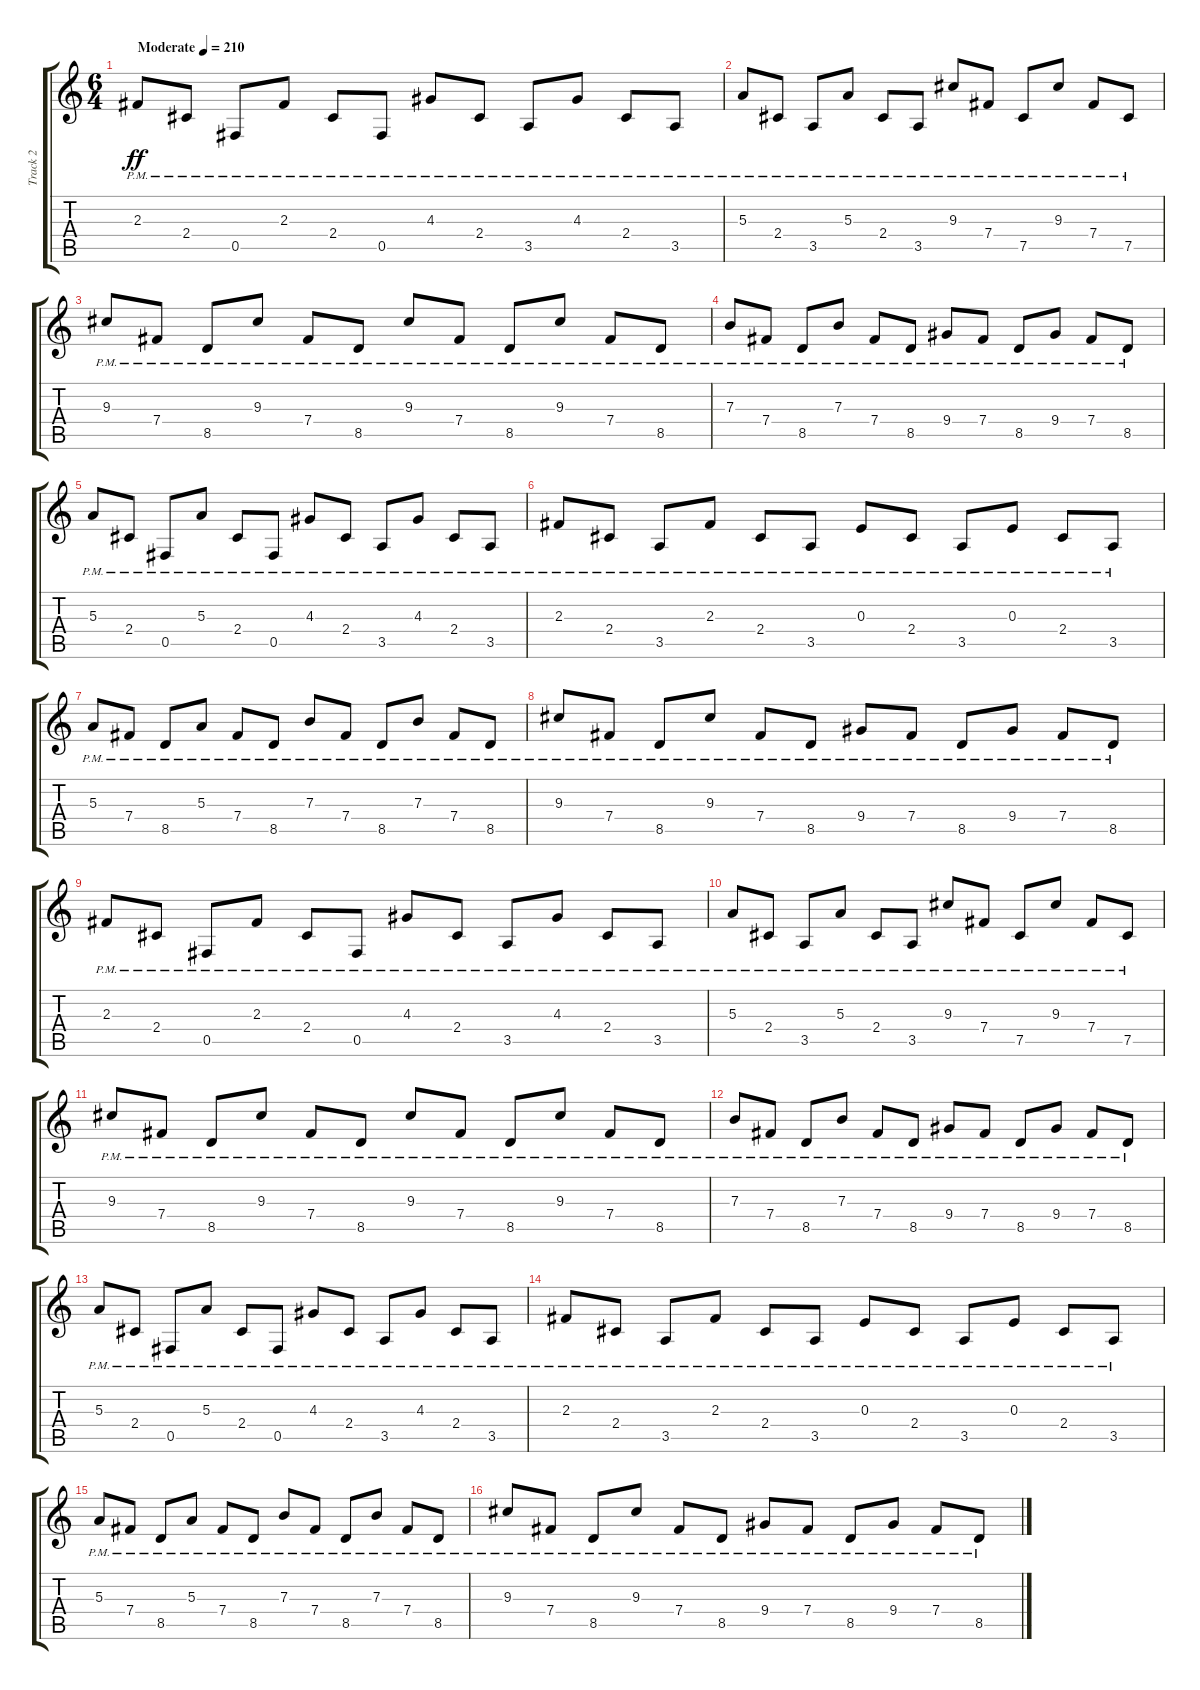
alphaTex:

\track ("Track 2" "Track 2") {instrument distortionguitar}
\staff {score tabs}
\tuning (Db4 Ab3 E3 B2 Gb2 B1) {hide}
\ts (6 4)
\tempo (210 "Moderate")
\clef g2
\ks c
2.3{pm}.8{dy ff instrument distortionguitar} 2.4{pm}.8 0.5{pm}.8 2.3{pm}.8 2.4{pm}.8 0.5{pm}.8 4.3{pm}.8 2.4{pm}.8 3.5{pm}.8 4.3{pm}.8 2.4{pm}.8 3.5{pm}.8 |
5.3{pm}.8 2.4{pm}.8 3.5{pm}.8 5.3{pm}.8 2.4{pm}.8 3.5{pm}.8 9.3{pm}.8 7.4{pm}.8 7.5{pm}.8 9.3{pm}.8 7.4{pm}.8 7.5{pm}.8 |
9.3{pm}.8 7.4{pm}.8 8.5{pm}.8 9.3{pm}.8 7.4{pm}.8 8.5{pm}.8 9.3{pm}.8 7.4{pm}.8 8.5{pm}.8 9.3{pm}.8 7.4{pm}.8 8.5{pm}.8 |
7.3{pm}.8 7.4{pm}.8 8.5{pm}.8 7.3{pm}.8 7.4{pm}.8 8.5{pm}.8 9.4{pm}.8 7.4{pm}.8 8.5{pm}.8 9.4{pm}.8 7.4{pm}.8 8.5{pm}.8 |
5.3{pm}.8 2.4{pm}.8 0.5{pm}.8 5.3{pm}.8 2.4{pm}.8 0.5{pm}.8 4.3{pm}.8 2.4{pm}.8 3.5{pm}.8 4.3{pm}.8 2.4{pm}.8 3.5{pm}.8 |
2.3{pm}.8 2.4{pm}.8 3.5{pm}.8 2.3{pm}.8 2.4{pm}.8 3.5{pm}.8 0.3{pm}.8 2.4{pm}.8 3.5{pm}.8 0.3{pm}.8 2.4{pm}.8 3.5{pm}.8 |
5.3{pm}.8 7.4{pm}.8 8.5{pm}.8 5.3{pm}.8 7.4{pm}.8 8.5{pm}.8 7.3{pm}.8 7.4{pm}.8 8.5{pm}.8 7.3{pm}.8 7.4{pm}.8 8.5{pm}.8 |
9.3{pm}.8 7.4{pm}.8 8.5{pm}.8 9.3{pm}.8 7.4{pm}.8 8.5{pm}.8 9.4{pm}.8 7.4{pm}.8 8.5{pm}.8 9.4{pm}.8 7.4{pm}.8 8.5{pm}.8 |
2.3{pm}.8 2.4{pm}.8 0.5{pm}.8 2.3{pm}.8 2.4{pm}.8 0.5{pm}.8 4.3{pm}.8 2.4{pm}.8 3.5{pm}.8 4.3{pm}.8 2.4{pm}.8 3.5{pm}.8 |
5.3{pm}.8 2.4{pm}.8 3.5{pm}.8 5.3{pm}.8 2.4{pm}.8 3.5{pm}.8 9.3{pm}.8 7.4{pm}.8 7.5{pm}.8 9.3{pm}.8 7.4{pm}.8 7.5{pm}.8 |
9.3{pm}.8 7.4{pm}.8 8.5{pm}.8 9.3{pm}.8 7.4{pm}.8 8.5{pm}.8 9.3{pm}.8 7.4{pm}.8 8.5{pm}.8 9.3{pm}.8 7.4{pm}.8 8.5{pm}.8 |
7.3{pm}.8 7.4{pm}.8 8.5{pm}.8 7.3{pm}.8 7.4{pm}.8 8.5{pm}.8 9.4{pm}.8 7.4{pm}.8 8.5{pm}.8 9.4{pm}.8 7.4{pm}.8 8.5{pm}.8 |
5.3{pm}.8 2.4{pm}.8 0.5{pm}.8 5.3{pm}.8 2.4{pm}.8 0.5{pm}.8 4.3{pm}.8 2.4{pm}.8 3.5{pm}.8 4.3{pm}.8 2.4{pm}.8 3.5{pm}.8 |
2.3{pm}.8 2.4{pm}.8 3.5{pm}.8 2.3{pm}.8 2.4{pm}.8 3.5{pm}.8 0.3{pm}.8 2.4{pm}.8 3.5{pm}.8 0.3{pm}.8 2.4{pm}.8 3.5{pm}.8 |
5.3{pm}.8 7.4{pm}.8 8.5{pm}.8 5.3{pm}.8 7.4{pm}.8 8.5{pm}.8 7.3{pm}.8 7.4{pm}.8 8.5{pm}.8 7.3{pm}.8 7.4{pm}.8 8.5{pm}.8 |
9.3{pm}.8 7.4{pm}.8 8.5{pm}.8 9.3{pm}.8 7.4{pm}.8 8.5{pm}.8 9.4{pm}.8 7.4{pm}.8 8.5{pm}.8 9.4{pm}.8 7.4{pm}.8 8.5{pm}.8
